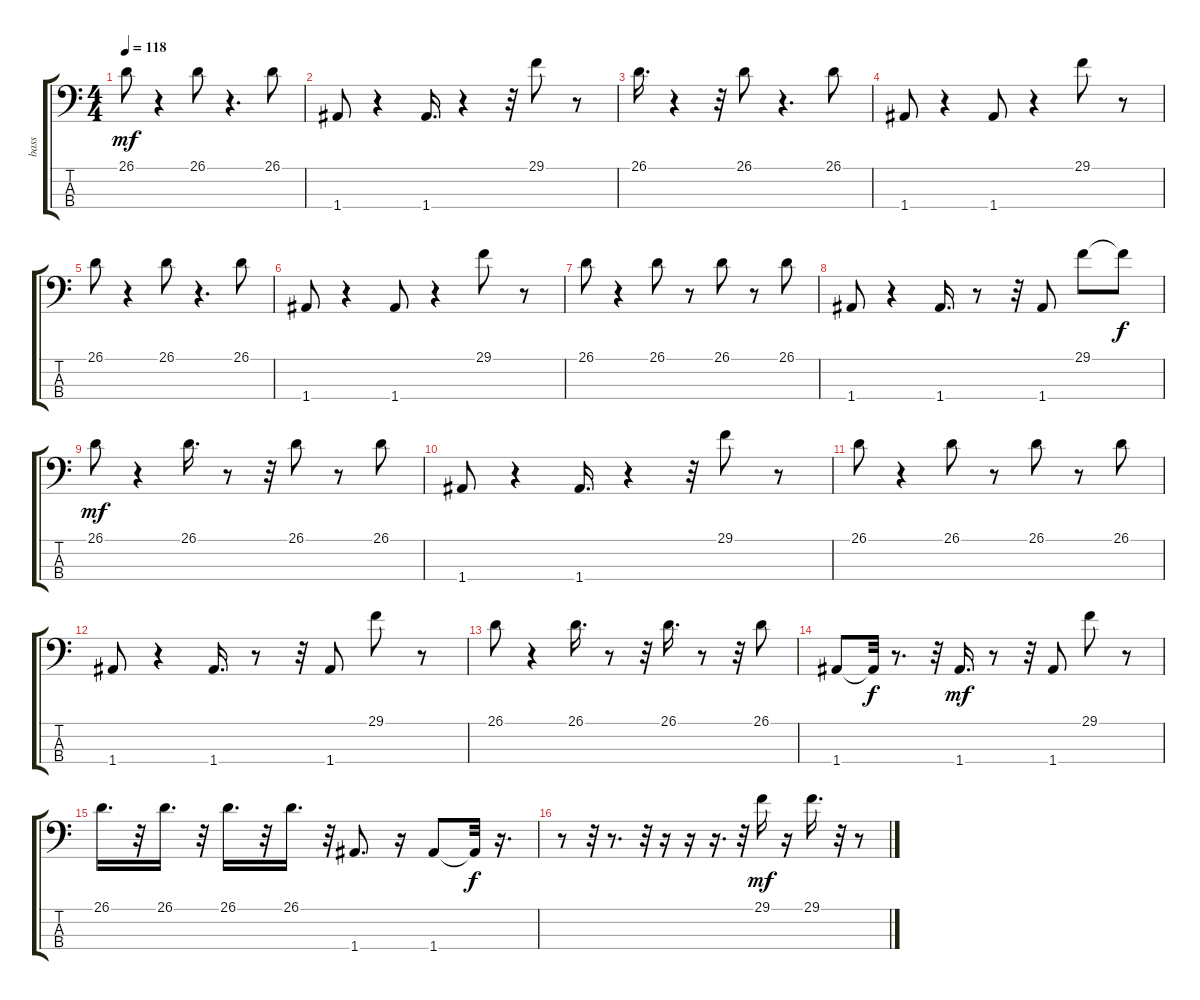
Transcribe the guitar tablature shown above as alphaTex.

\track ("bass" "bass") {instrument electricbassfinger}
\staff {score tabs}
\tuning (C-1 G2 D2 A1) {hide}
\ts (4 4)
\tempo 118
\clef f4
\ks c
26.1.8{dy mf} r.4 26.1.8 r.4{d} 26.1.8 |
1.4.8 r.4 1.4.16{d} r.4 r.32 29.1.8 r.8 |
26.1.16{d} r.4 r.32 26.1.8 r.4{d} 26.1.8 |
1.4.8 r.4 1.4.8 r.4 29.1.8 r.8 |
26.1.8 r.4 26.1.8 r.4{d} 26.1.8 |
1.4.8 r.4 1.4.8 r.4 29.1.8 r.8 |
26.1.8 r.4 26.1.8 r.8 26.1.8 r.8 26.1.8 |
1.4.8 r.4 1.4.16{d} r.8 r.32 1.4.8 29.1.8 29.1{t}.8{dy f} |
26.1.8{dy mf} r.4 26.1.16{d} r.8 r.32 26.1.8 r.8 26.1.8 |
1.4.8 r.4 1.4.16{d} r.4 r.32 29.1.8 r.8 |
26.1.8 r.4 26.1.8 r.8 26.1.8 r.8 26.1.8 |
1.4.8 r.4 1.4.16{d} r.8 r.32 1.4.8 29.1.8 r.8 |
26.1.8 r.4 26.1.16{d} r.8 r.32 26.1.16{d} r.8 r.32 26.1.8 |
1.4.8 1.4{t}.32{dy f} r.8{d} r.32 1.4.16{d dy mf} r.8 r.32 1.4.8 29.1.8 r.8 |
26.1.16{d} r.32 26.1.16{d} r.32 26.1.16{d} r.32 26.1.16{d} r.32 1.4.8{d} r.16 1.4.8 1.4{t}.32{dy f} r.16{d} |
r.8 r.32 r.8{d} r.32 r.16 r.16 r.16{d} r.32 29.1.16{dy mf} r.16 29.1.16{d} r.32 r.8
